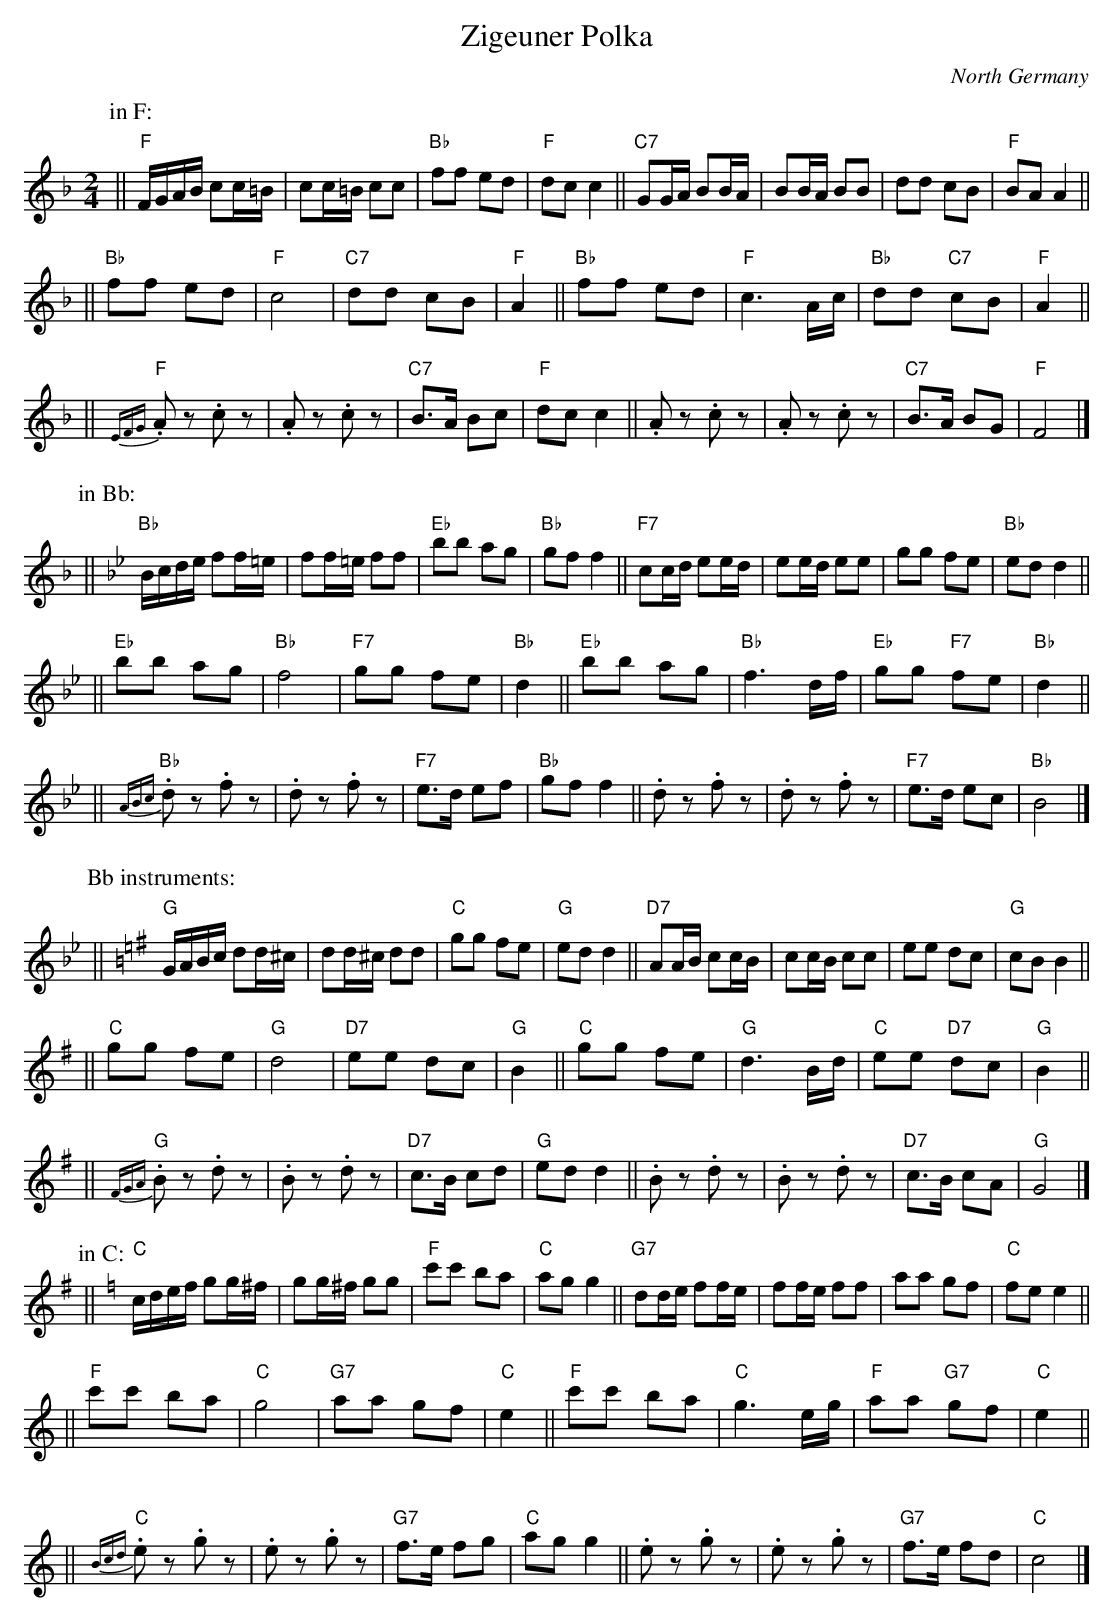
X:1
T: Zigeuner Polka
O: North Germany
M: 2/4
L: 1/16
K: F
P: in F:
|| "F"FGAB c2c=B | c2c=B c2c2 | "Bb"f2f2 e2d2 | "F"d2c2 c4 \
|| "C7"G2GA B2BA | B2BA B2B2 | d2d2 c2B2 | "F"B2A2 A4 ||
|| "Bb"f2f2 e2d2 | "F"c8 | "C7"d2d2 c2B2 | "F"A4 \
||  "Bb"f2f2 e2d2 | "F"c6 Ac | "Bb"d2d2 "C7"c2B2 | "F"A4 ||
|| {EFG}"F".A2z2  .c2z2 | .A2z2  .c2z2 | "C7"B3A B2c2 | "F"d2c2 c4 \
|| .A2z2  .c2z2 | .A2z2  .c2z2 | "C7"B3A B2G2 | "F"F8 |]
P: in Bb:
K: Bb
|| "Bb"Bcde f2f=e | f2f=e f2f2 | "Eb"b2b2 a2g2 | "Bb"g2f2 f4 \
|| "F7"c2cd e2ed | e2ed e2e2 | g2g2 f2e2 | "Bb"e2d2 d4 ||
|| "Eb"b2b2 a2g2 | "Bb"f8 | "F7"g2g2 f2e2 | "Bb"d4 \
||  "Eb"b2b2 a2g2 | "Bb"f6 df | "Eb"g2g2 "F7"f2e2 | "Bb"d4 ||
|| {ABc}"Bb".d2z2  .f2z2 | .d2z2  .f2z2 | "F7"e3d e2f2 | "Bb"g2f2 f4 \
|| .d2z2  .f2z2 | .d2z2  .f2z2 | "F7"e3d e2c2 | "Bb"B8 |]
P: Bb instruments:
P: in G:
K: G
|| "G"GABc d2d^c | d2d^c d2d2 | "C"g2g2 f2e2 | "G"e2d2 d4 \
|| "D7"A2AB c2cB | c2cB c2c2 | e2e2 d2c2 | "G"c2B2 B4 ||
|| "C"g2g2 f2e2 | "G"d8 | "D7"e2e2 d2c2 | "G"B4 \
||  "C"g2g2 f2e2 | "G"d6 Bd | "C"e2e2 "D7"d2c2 | "G"B4 ||
|| {FGA}"G".B2z2  .d2z2 | .B2z2  .d2z2 | "D7"c3B c2d2 | "G"e2d2 d4 \
|| .B2z2  .d2z2 | .B2z2  .d2z2 | "D7"c3B c2A2 | "G"G8 |]
P: in C:
K: C
|| "C"cdef g2g^f | g2g^f g2g2 | "F"c'2c'2 b2a2 | "C"a2g2 g4 \
|| "G7"d2de f2fe | f2fe f2f2 | a2a2 g2f2 | "C"f2e2 e4 ||
|| "F"c'2c'2 b2a2 | "C"g8 | "G7"a2a2 g2f2 | "C"e4 \
||  "F"c'2c'2 b2a2 | "C"g6 eg | "F"a2a2 "G7"g2f2 | "C"e4 ||
|| {Bcd}"C".e2z2  .g2z2 | .e2z2  .g2z2 | "G7"f3e f2g2 | "C"a2g2 g4 \
|| .e2z2  .g2z2 | .e2z2  .g2z2 | "G7"f3e f2d2 | "C"c8 |]
